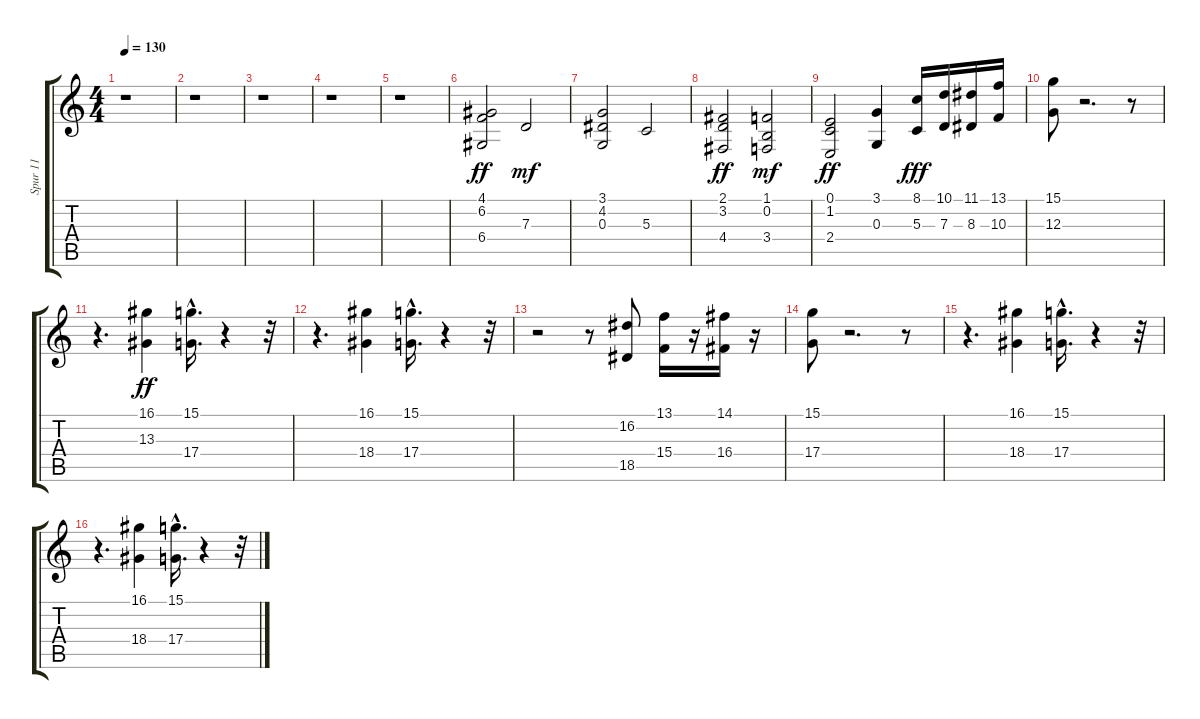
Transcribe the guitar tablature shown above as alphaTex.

\track ("Spur 11" "Spur 11") {instrument stringensemble1}
\staff {score tabs}
\tuning (E4 B3 G3 D3 A2 E2) {hide}
\ts (4 4)
\tempo 130
\clef g2
\ks c
r.1{dy ff} |
r.1 |
r.1 |
r.1 |
r.1 |
(4.1 6.2 6.4).2 7.3.2{dy mf} |
(3.1 4.2 0.3).2 5.3.2 |
(2.1 3.2 4.4).2{dy ff} (1.1 0.2 3.4).2{dy mf} |
(0.1 1.2 2.4).2{dy ff} (3.1 0.3).4 (8.1 5.3).16{dy fff} (10.1 7.3).16 (11.1 8.3).16 (13.1 10.3).16 |
(15.1 12.3).8 r.2{d} r.8 |
r.4{d} (16.1 13.3).4{dy ff} (15.1{hac} 17.4{hac}).16{d} r.4 r.32 |
r.4{d} (16.1 18.4).4 (15.1{hac} 17.4{hac}).16{d} r.4 r.32 |
r.2 r.8 (16.2 18.5).8 (13.1 15.4).16 r.16 (14.1 16.4).16 r.16 |
(15.1 17.4).8 r.2{d} r.8 |
r.4{d} (16.1 18.4).4 (15.1{hac} 17.4{hac}).16{d} r.4 r.32 |
r.4{d} (16.1 18.4).4 (15.1{hac} 17.4{hac}).16{d} r.4 r.32
